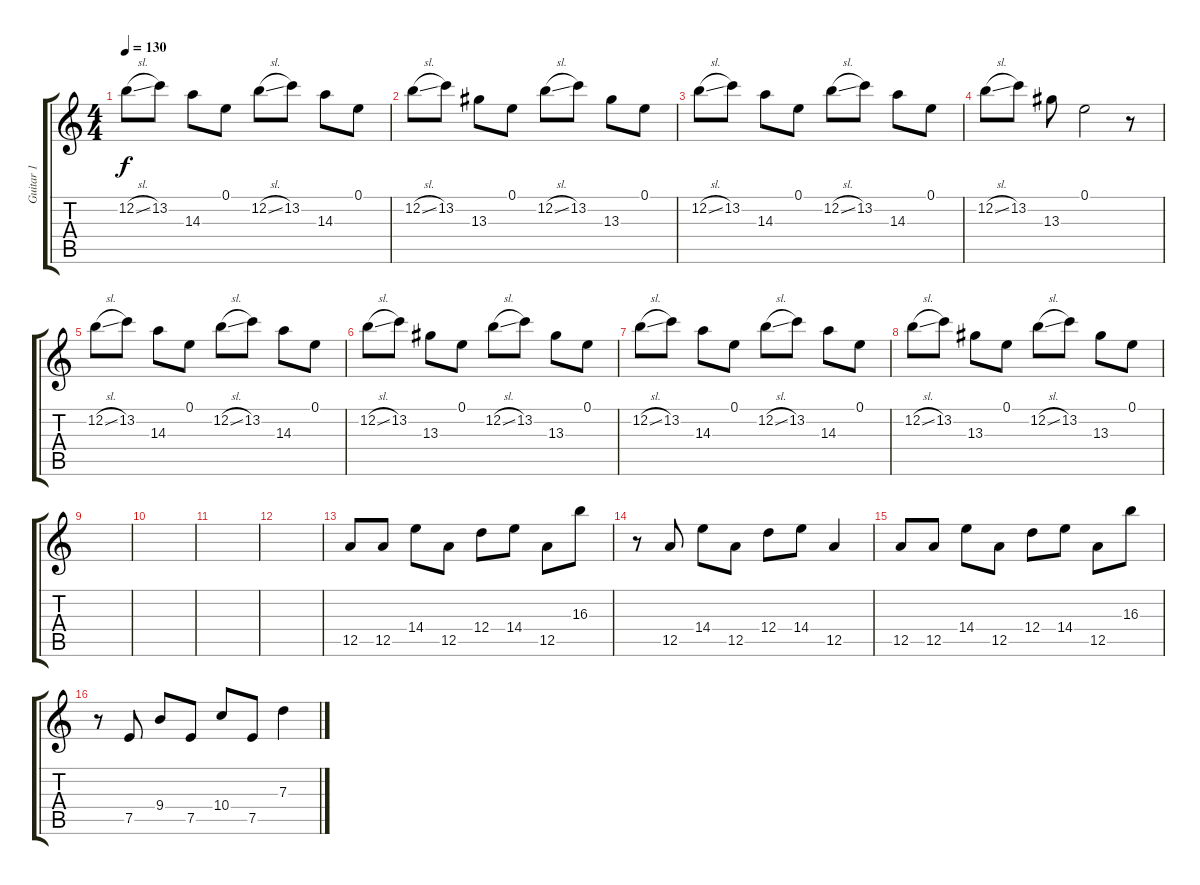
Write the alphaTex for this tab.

\track ("Guitar 1" "Guitar 1") {instrument distortionguitar}
\staff {score tabs}
\tuning (E4 B3 G3 D3 A2 E2) {hide}
\ts (4 4)
\tempo 130
\clef g2
\ks c
12.2{sl}.8{dy f volume 11} 13.2.8 14.3.8 0.1.8 12.2{sl}.8 13.2.8 14.3.8 0.1.8 |
12.2{sl}.8 13.2.8 13.3.8 0.1.8 12.2{sl}.8 13.2.8 13.3.8 0.1.8 |
12.2{sl}.8 13.2.8 14.3.8 0.1.8 12.2{sl}.8 13.2.8 14.3.8 0.1.8 |
12.2{sl}.8 13.2.8 13.3.8 0.1.2 r.8 |
12.2{sl}.8 13.2.8 14.3.8 0.1.8 12.2{sl}.8 13.2.8 14.3.8 0.1.8 |
12.2{sl}.8 13.2.8 13.3.8 0.1.8 12.2{sl}.8 13.2.8 13.3.8 0.1.8 |
12.2{sl}.8 13.2.8 14.3.8 0.1.8 12.2{sl}.8 13.2.8 14.3.8 0.1.8 |
12.2{sl}.8 13.2.8 13.3.8 0.1.8 12.2{sl}.8 13.2.8 13.3.8 0.1.8 |
|
|
|
|
12.5.8{volume 6} 12.5.8 14.4.8 12.5.8 12.4.8 14.4.8 12.5.8 16.3.8 |
r.8 12.5.8 14.4.8 12.5.8 12.4.8 14.4.8 12.5.4 |
12.5.8 12.5.8 14.4.8 12.5.8 12.4.8 14.4.8 12.5.8 16.3.8 |
r.8 7.5.8 9.4.8 7.5.8 10.4.8 7.5.8 7.3.4
